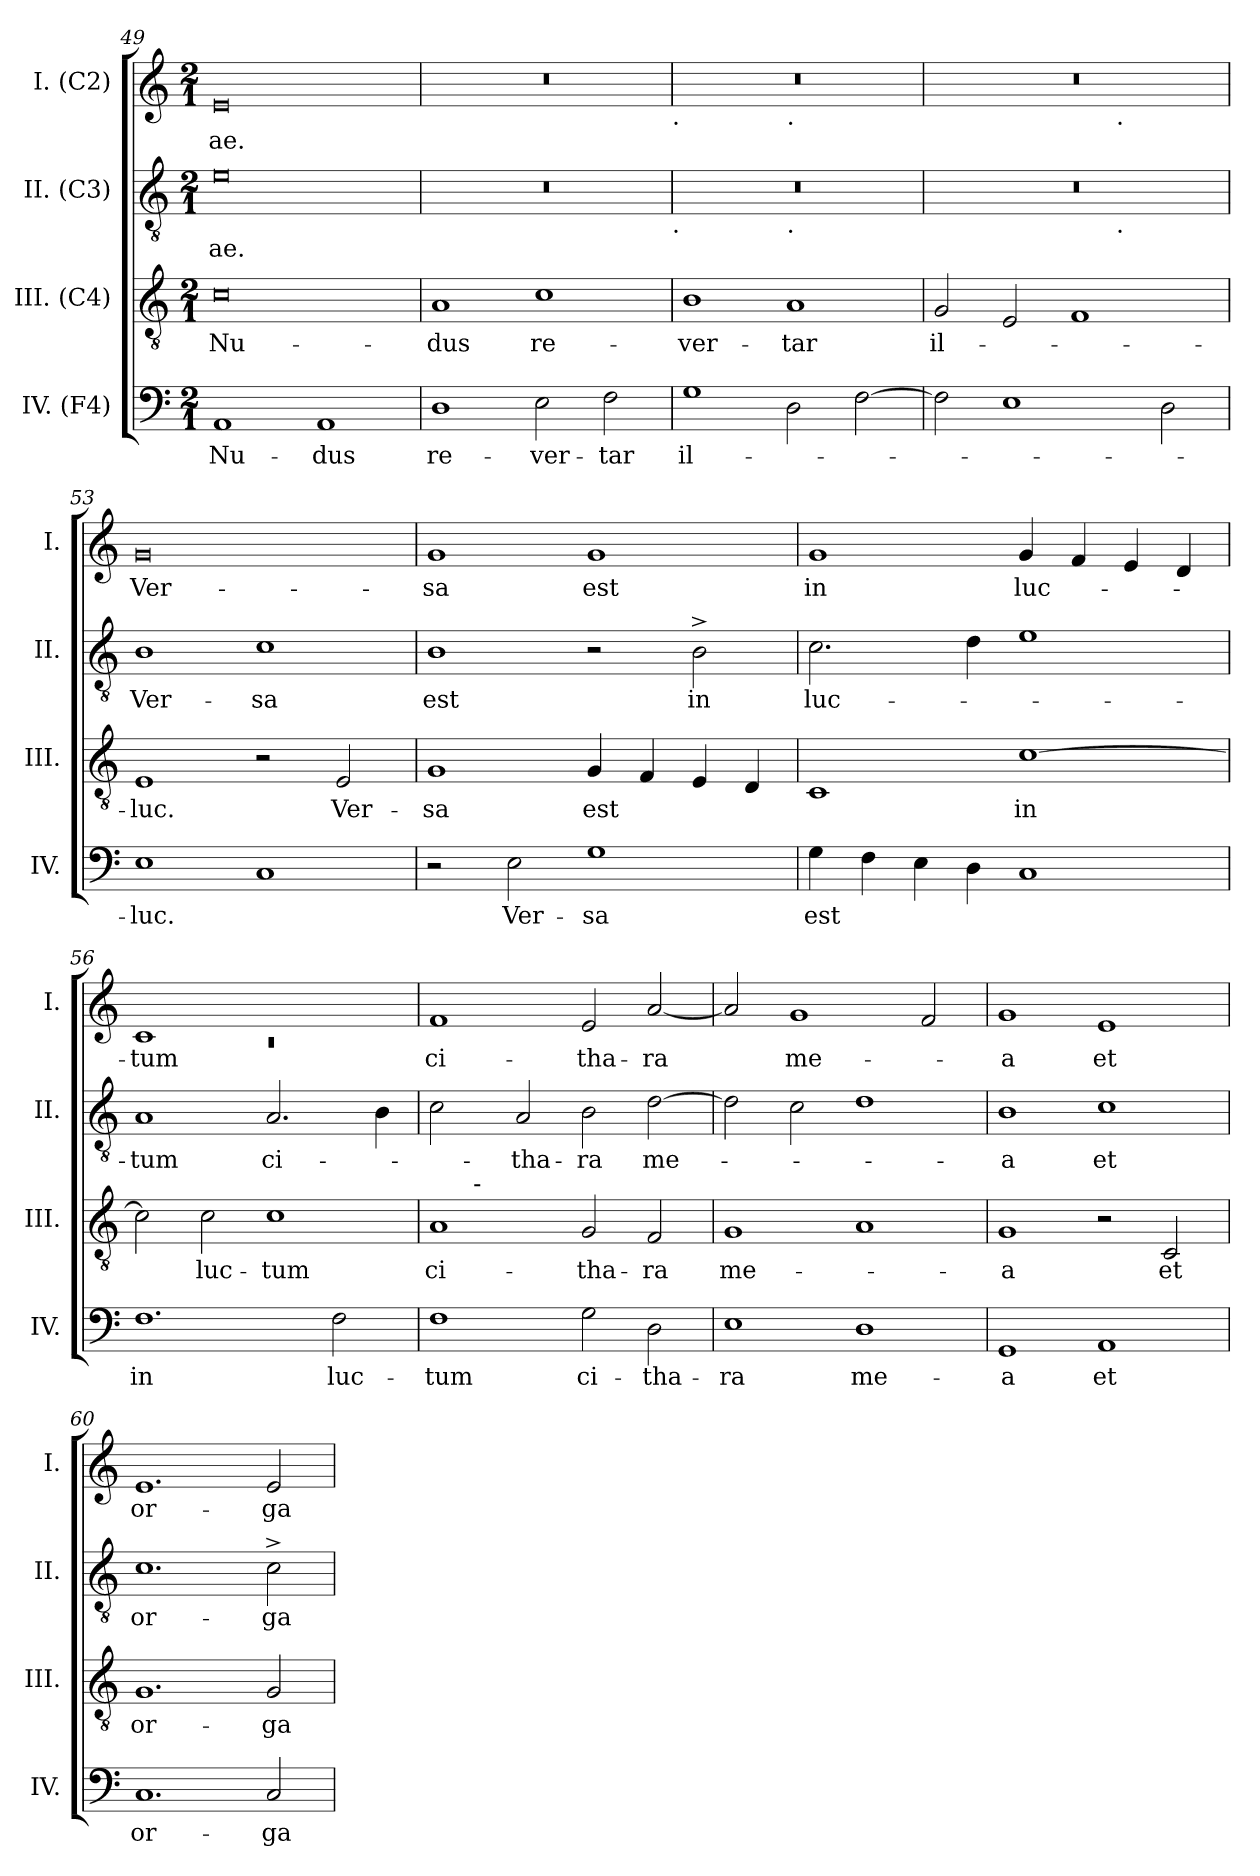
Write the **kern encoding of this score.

**kern	**text	**kern	**text	**kern	**text	**kern	**text
*part4	*part4	*part3	*part3	*part2	*part2	*part1	*part1
*staff4	*staff4	*staff3	*staff3	*staff2	*staff2	*staff1	*staff1
*I"IV. (F4)	*	*I"III. (C4)	*	*I"II. (C3)	*	*I"I. (C2)	*
*I'IV.	*	*I'III.	*	*I'II.	*	*I'I.	*
*clefF4	*	*clefGv2	*	*clefGv2	*	*clefG2	*
*k[]	*	*k[]	*	*k[]	*	*k[]	*
*M2/1	*	*M2/1	*	*M2/1	*	*M2/1	*
=49	=49	=49	=49	=49	=49	=49	=49
1AA	Nu-	0c	Nu-	0e	-ae.	0e	-ae.
1AA	-dus	.	.	.	.	.	.
=50	=50	=50	=50	=50	=50	=50	=50
1D	re-	1A	-dus	0r	.	0r	.
2E\	-ver-	1c	re-	.	.	.	.
2F\	-tar	.	.	.	.	.	.
!	!	!	!	!	!	!LO:TX:b:t=.	!
!	!	!	!	!LO:TX:b:t=.	!	!	!
=51	=51	=51	=51	=51	=51	=51	=51
*	*	*	*	*^	*	*^	*
1G	il-	1B	-ver-	0r	1ryy	.	0r	1ryy	.
!	!	!	!	!	!	!	!	!LO:TX:b:t=.	!
!	!	!	!	!	!LO:TX:b:t=.	!	!	!	!
2D\	.	1A	-tar	.	1ryy	.	.	1ryy	.
[2F\	.	.	.	.	.	.	.	.	.
=52	=52	=52	=52	=52	=52	=52	=52	=52	=52
2F\]	.	2G/	il-	0r	1ryy	.	0r	1ryy	.
1E	.	2E/	.	.	.	.	.	.	.
.	.	1F	.	.	4ryy	.	.	4ryy	.
!	!	!	!	!	!	!	!	!LO:TX:b:t=.	!
!	!	!	!	!	!LO:TX:b:t=.	!	!	!	!
.	.	.	.	.	2.ryy	.	.	2.ryy	.
2D\	.	.	.	.	.	.	.	.	.
*	*	*	*	*v	*v	*	*	*	*
*	*	*	*	*	*	*v	*v	*
!!LO:PB:g=z
=53	=53	=53	=53	=53	=53	=53	=53
1E	-luc.	1E	-luc.	1B	Ver-	0g	Ver-
1C	.	2r	.	1c	-sa	.	.
.	.	2E/	Ver-	.	.	.	.
=54	=54	=54	=54	=54	=54	=54	=54
2r	.	1G	-sa	1B	est	1g	-sa
2E\	Ver-	.	.	.	.	.	.
1G	-sa	4G/	est	2r	.	1g	est
.	.	4F/	.	.	.	.	.
.	.	4E/	.	2B^>\	in	.	.
.	.	4D/	.	.	.	.	.
=55	=55	=55	=55	=55	=55	=55	=55
4G\	est	1C	.	2.c\	luc-	1g	in
4F\	.	.	.	.	.	.	.
4E\	.	.	.	.	.	.	.
4D\	.	.	.	4d\	.	.	.
1C	.	[1c	in	1e	.	4g/	luc-
.	.	.	.	.	.	4f/	.
.	.	.	.	.	.	4e/	.
.	.	.	.	.	.	4d/	.
=56	=56	=56	=56	=56	=56	=56	=56
*	*	*	*	*	*	*^	*
1.F	in	2c\]	.	1A	-tum	1c	0rc	-tum
.	.	2c\	luc-	.	.	.	.	.
.	.	1c	-tum	2.A/	ci-	1ryy	.	.
2F\	luc-	.	.	.	.	.	.	.
.	.	.	.	4B\	.	.	.	.
*	*	*	*	*	*	*v	*v	*
=57	=57	=57	=57	=57	=57	=57	=57
*	*	*^	*	*	*	*	*
1F	-tum	1A	4ryy	ci-	2c\	.	1f	ci-
!	!	!	!LO:TX:a:t=-	!	!	!	!	!
.	.	.	1..ryy	.	.	.	.	.
.	.	.	.	.	2A/	-tha-	.	.
2G\	ci-	2G/	.	-tha-	2B\	-ra	2e/	-tha-
2D\	-tha-	2F/	.	-ra	[2d\	me-	[2a/	-ra
*	*	*v	*v	*	*	*	*	*
!!LO:LB:g=z
=58	=58	=58	=58	=58	=58	=58	=58
1E	-ra	1G	me-	2d\]	.	2a/]	.
.	.	.	.	2c\	.	1g	me-
1D	me-	1A	.	1d	.	.	.
.	.	.	.	.	.	2f/	.
=59	=59	=59	=59	=59	=59	=59	=59
1GG	-a	1G	-a	1B	-a	1g	-a
1AA	et	2r	.	1c	et	1e	et
.	.	2C/	et	.	.	.	.
=60	=60	=60	=60	=60	=60	=60	=60
1.C	or-	1.G	or-	1.c	or-	1.e	or-
2C/	-ga-	2G/	-ga-	2c^>\	-ga-	2e/	-ga-
=	=	=	=	=	=	=	=
*-	*-	*-	*-	*-	*-	*-	*-
